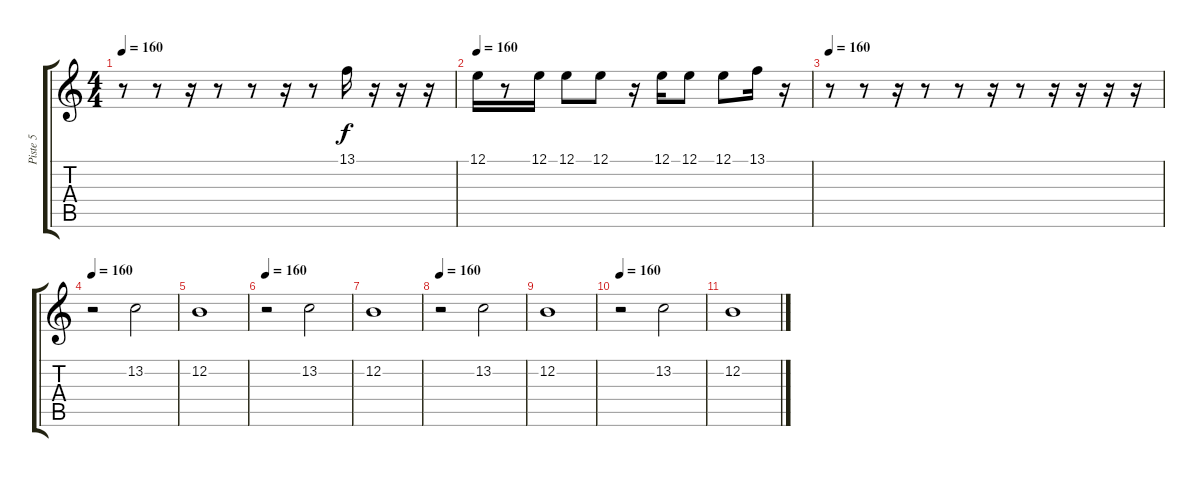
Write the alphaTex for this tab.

\track ("Piste 5" "Piste 5") {instrument trombone}
\staff {score tabs}
\tuning (E4 B3 G3 D3 A2 E2) {hide}
\ts (4 4)
\tempo 160
\clef g2
\ks c
r.8{dy f} r.8 r.16 r.8 r.8 r.16 r.8 13.1.16 r.16 r.16 r.16 |
\tempo 160
12.1.16 r.8 12.1.16 12.1.8 12.1.8 r.16 12.1.16 12.1.8 12.1.8 13.1.16 r.16 |
\tempo 160
r.8 r.8 r.16 r.8 r.8 r.16 r.8 r.16 r.16 r.16 r.16 |
\tempo 160
r.2 13.2.2 |
12.2.1 |
\tempo 160
r.2 13.2.2 |
12.2.1 |
\tempo 160
r.2 13.2.2 |
12.2.1 |
\tempo 160
r.2 13.2.2 |
12.2.1
